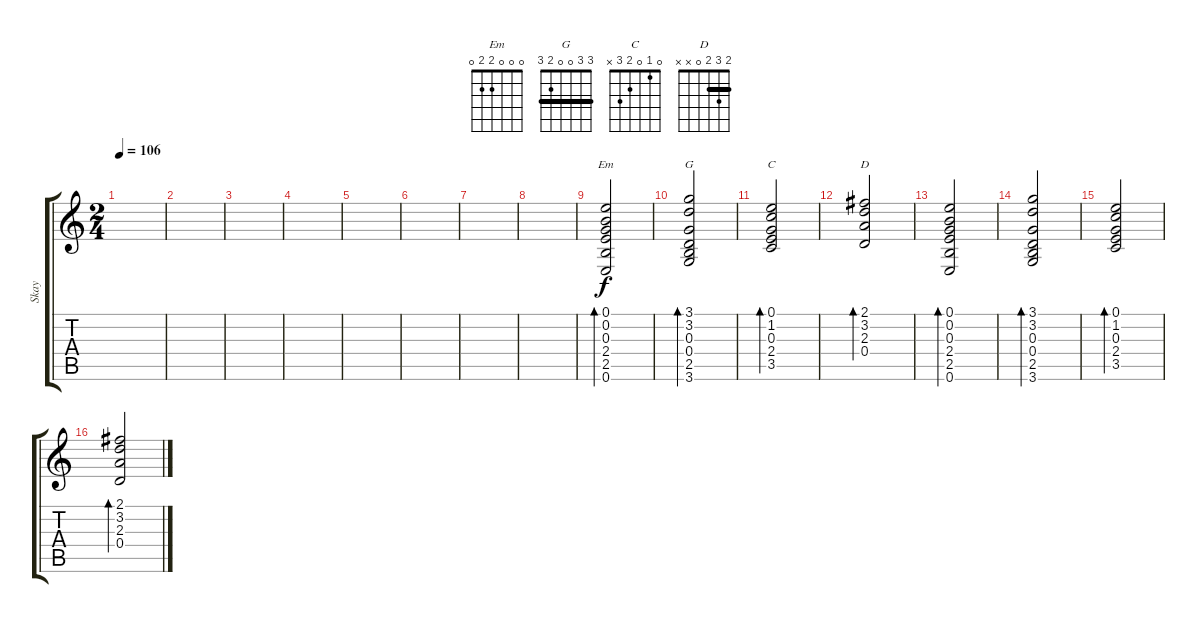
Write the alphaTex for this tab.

\track ("Skay" "Skay") {instrument electricguitarclean}
\staff {score tabs}
\tuning (E4 B3 G3 D3 A2 E2) {hide}
\chord ("Em" 0 0 0 2 2 0)
\chord ("G" 3 3 0 0 2 3) {barre 3}
\chord ("C" 0 1 0 2 3 x)
\chord ("D" 2 3 2 0 x x) {barre 2}
\ts (2 4)
\tempo 106
\clef g2
\ks c
|
|
|
|
|
|
|
|
(0.1 0.2 0.3 2.4 2.5 0.6).2{bd 120 ch "Em"} |
(3.1 3.2 0.3 0.4 2.5 3.6).2{bd 120 ch "G"} |
(0.1 1.2 0.3 2.4 3.5).2{bd 120 ch "C"} |
(2.1 3.2 2.3 0.4).2{bd 120 ch "D"} |
(0.1 0.2 0.3 2.4 2.5 0.6).2{bd 120} |
(3.1 3.2 0.3 0.4 2.5 3.6).2{bd 120} |
(0.1 1.2 0.3 2.4 3.5).2{bd 120} |
(2.1 3.2 2.3 0.4).2{bd 120}
